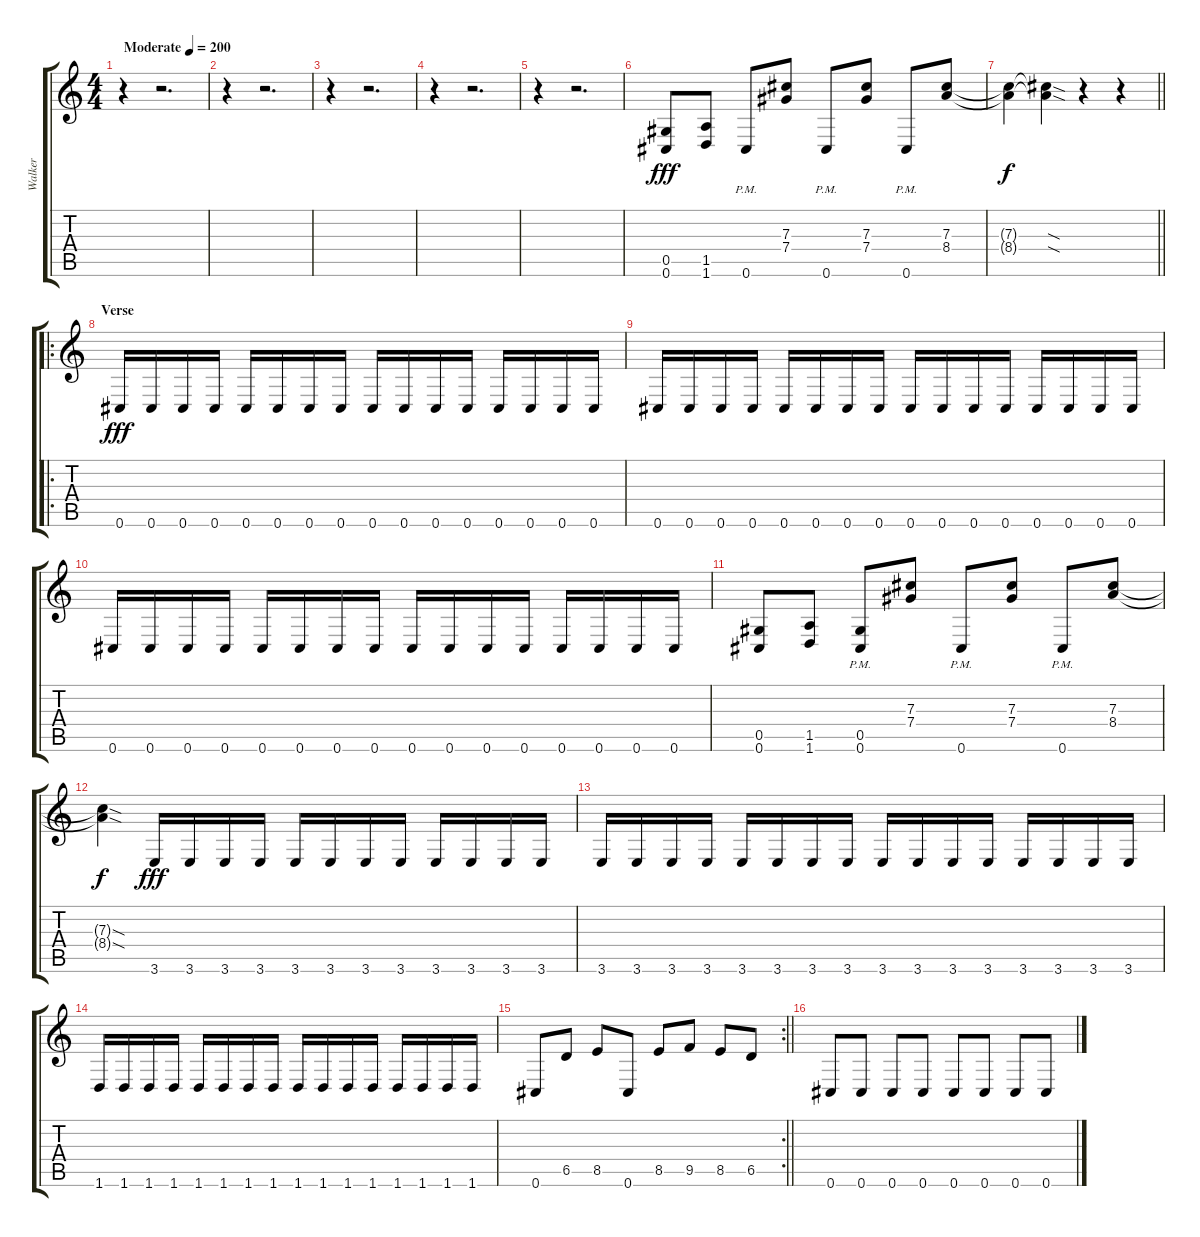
\track ("Walker" "Walker") {instrument distortionguitar}
\staff {score tabs}
\tuning (Eb4 Bb3 Gb3 Db3 Ab2 Db2) {hide}
\ts (4 4)
\tempo (200 "Moderate")
\clef g2
\ks c
r.4{dy fff instrument distortionguitar} r.2{d} |
r.4 r.2{d} |
r.4 r.2{d} |
r.4 r.2{d} |
r.4 r.2{d} |
(0.5 0.6).8 (1.5 1.6).8 0.6{pm}.8 (7.3 7.4).8 0.6{pm}.8 (7.3 7.4).8 0.6{pm}.8 (7.3 8.4).8 |
\barLineRight lightlight
(7.3{t} 8.4{t}).4{dy f} (7.3{sod t} 8.4{sod t}).4 r.4 r.4 |
\ro
\section ("" "Verse")
0.6.16{dy fff} 0.6.16 0.6.16 0.6.16 0.6.16 0.6.16 0.6.16 0.6.16 0.6.16 0.6.16 0.6.16 0.6.16 0.6.16 0.6.16 0.6.16 0.6.16 |
0.6.16 0.6.16 0.6.16 0.6.16 0.6.16 0.6.16 0.6.16 0.6.16 0.6.16 0.6.16 0.6.16 0.6.16 0.6.16 0.6.16 0.6.16 0.6.16 |
0.6.16 0.6.16 0.6.16 0.6.16 0.6.16 0.6.16 0.6.16 0.6.16 0.6.16 0.6.16 0.6.16 0.6.16 0.6.16 0.6.16 0.6.16 0.6.16 |
(0.5 0.6).8 (1.5 1.6).8 (0.5{pm} 0.6{pm}).8 (7.3 7.4).8 0.6{pm}.8 (7.3 7.4).8 0.6{pm}.8 (7.3 8.4).8 |
(7.3{sod t} 8.4{sod t}).4{dy f} 3.6.16{dy fff} 3.6.16 3.6.16 3.6.16 3.6.16 3.6.16 3.6.16 3.6.16 3.6.16 3.6.16 3.6.16 3.6.16 |
3.6.16 3.6.16 3.6.16 3.6.16 3.6.16 3.6.16 3.6.16 3.6.16 3.6.16 3.6.16 3.6.16 3.6.16 3.6.16 3.6.16 3.6.16 3.6.16 |
1.6.16 1.6.16 1.6.16 1.6.16 1.6.16 1.6.16 1.6.16 1.6.16 1.6.16 1.6.16 1.6.16 1.6.16 1.6.16 1.6.16 1.6.16 1.6.16 |
\rc 2
\barLineRight lightlight
0.6.8 6.5.8 8.5.8 0.6.8 8.5.8 9.5.8 8.5.8 6.5.8 |
0.6.8 0.6.8 0.6.8 0.6.8 0.6.8 0.6.8 0.6.8 0.6.8
